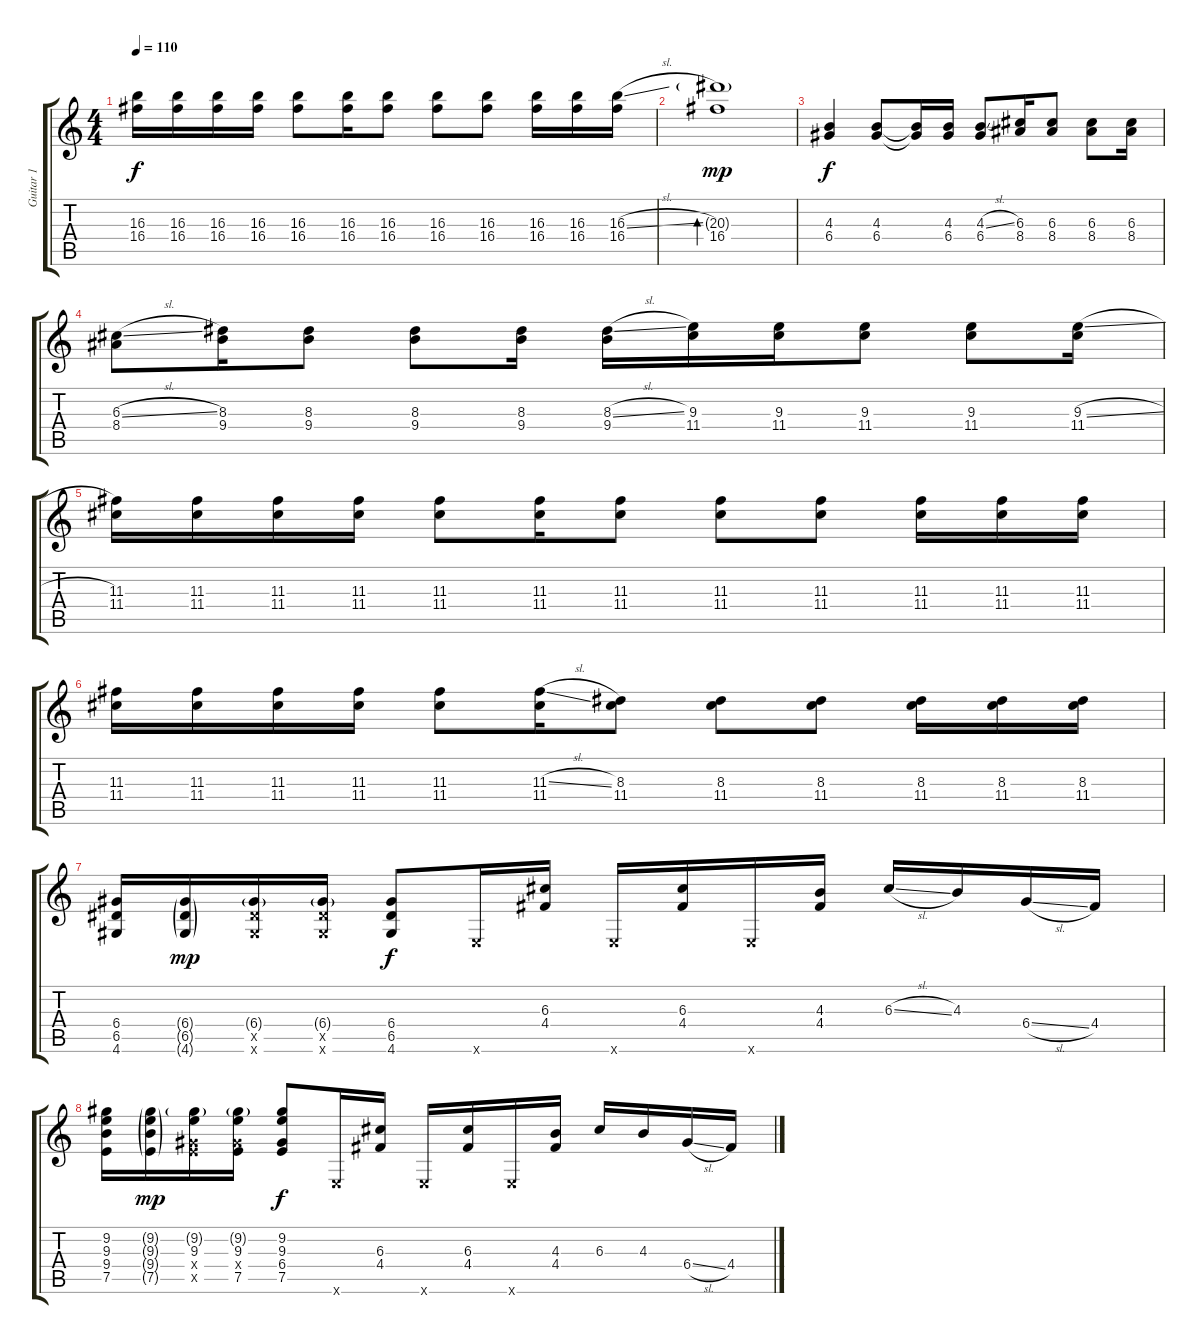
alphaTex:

\track ("Guitar 1" "Guitar 1") {instrument overdrivenguitar}
\staff {score tabs}
\tuning (E4 B3 G3 D3 A2 E2) {hide}
\ts (4 4)
\tempo 110
\clef g2
\ks c
(16.3 16.4).16{dy f} (16.3 16.4).16 (16.3 16.4).16 (16.3 16.4).16 (16.3 16.4).8 (16.3 16.4).16 (16.3 16.4).8 (16.3 16.4).8 (16.3 16.4).8 (16.3 16.4).16 (16.3 16.4).16 (16.3{sl} 16.4).16 |
(20.3{g} 16.4).1{bd 480 dy mp} |
(4.3 6.4).4{dy f} (4.3 6.4).8 (4.3{t} 6.4{t}).16 (4.3 6.4).16 (4.3{sl} 6.4).8 (6.3 8.4).16 (6.3 8.4).8 (6.3 8.4).8 (6.3 8.4).16 |
(6.3{sl} 8.4).8 (8.3 9.4).16 (8.3 9.4).8 (8.3 9.4).8 (8.3 9.4).16 (8.3{sl} 9.4).16 (9.3 11.4).16 (9.3 11.4).16 (9.3 11.4).8 (9.3 11.4).8 (9.3{sl} 11.4).16 |
(11.3 11.4).16 (11.3 11.4).16 (11.3 11.4).16 (11.3 11.4).16 (11.3 11.4).8 (11.3 11.4).16 (11.3 11.4).8 (11.3 11.4).8 (11.3 11.4).8 (11.3 11.4).16 (11.3 11.4).16 (11.3 11.4).16 |
(11.3 11.4).16 (11.3 11.4).16 (11.3 11.4).16 (11.3 11.4).16 (11.3 11.4).8 (11.3{sl} 11.4).16 (8.3 11.4).8 (8.3 11.4).8 (8.3 11.4).8 (8.3 11.4).16 (8.3 11.4).16 (8.3 11.4).16 |
(6.4 6.5 4.6).16 (6.4{g} 6.5{g} 4.6{g}).16{dy mp} (6.4{g} 6.5{x} 4.6{x}).16 (6.4{g} 6.5{x} 4.6{x}).16 (6.4 6.5 4.6).8{dy f} 0.6{x}.16 (6.3 4.4).16 0.6{x}.16 (6.3 4.4).16 0.6{x}.16 (4.3 4.4).16 6.3{sl}.16 4.3.16 6.4{sl}.16 4.4.16 |
(9.2 9.3 9.4 7.5).16 (9.2{g} 9.3{g} 9.4{g} 7.5{g}).16{dy mp} (9.2{g} 9.3 6.4{x} 7.5{x}).16 (9.2{g} 9.3 6.4{x} 7.5).16 (9.2 9.3 6.4 7.5).8{dy f} 0.6{x}.16 (6.3 4.4).16 0.6{x}.16 (6.3 4.4).16 0.6{x}.16 (4.3 4.4).16 6.3.16 4.3.16 6.4{sl}.16 4.4.16
